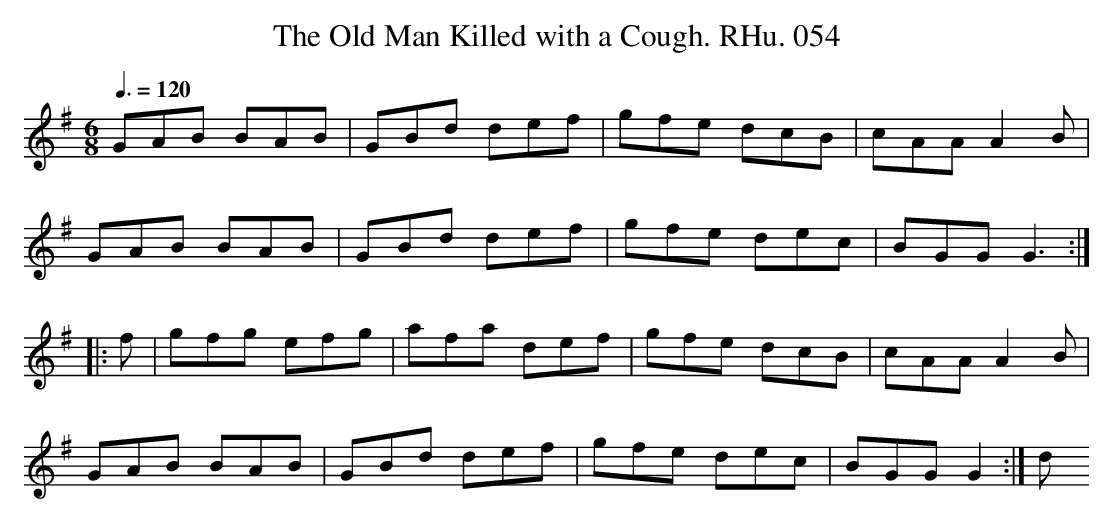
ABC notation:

X:1
T:Old Man Killed with a Cough. RHu. 054, The
M:6/8
L:1/8
Q:3/8=120
K:G
GAB BAB|GBd def|gfe dcB|cAA A2B|
GAB BAB|GBd def|gfe dec|BGGG3:|
|:f|gfg efg|afa def|gfe dcB|cAAA2B|
GAB BAB|GBd def|gfe dec|BGG G2:|d
